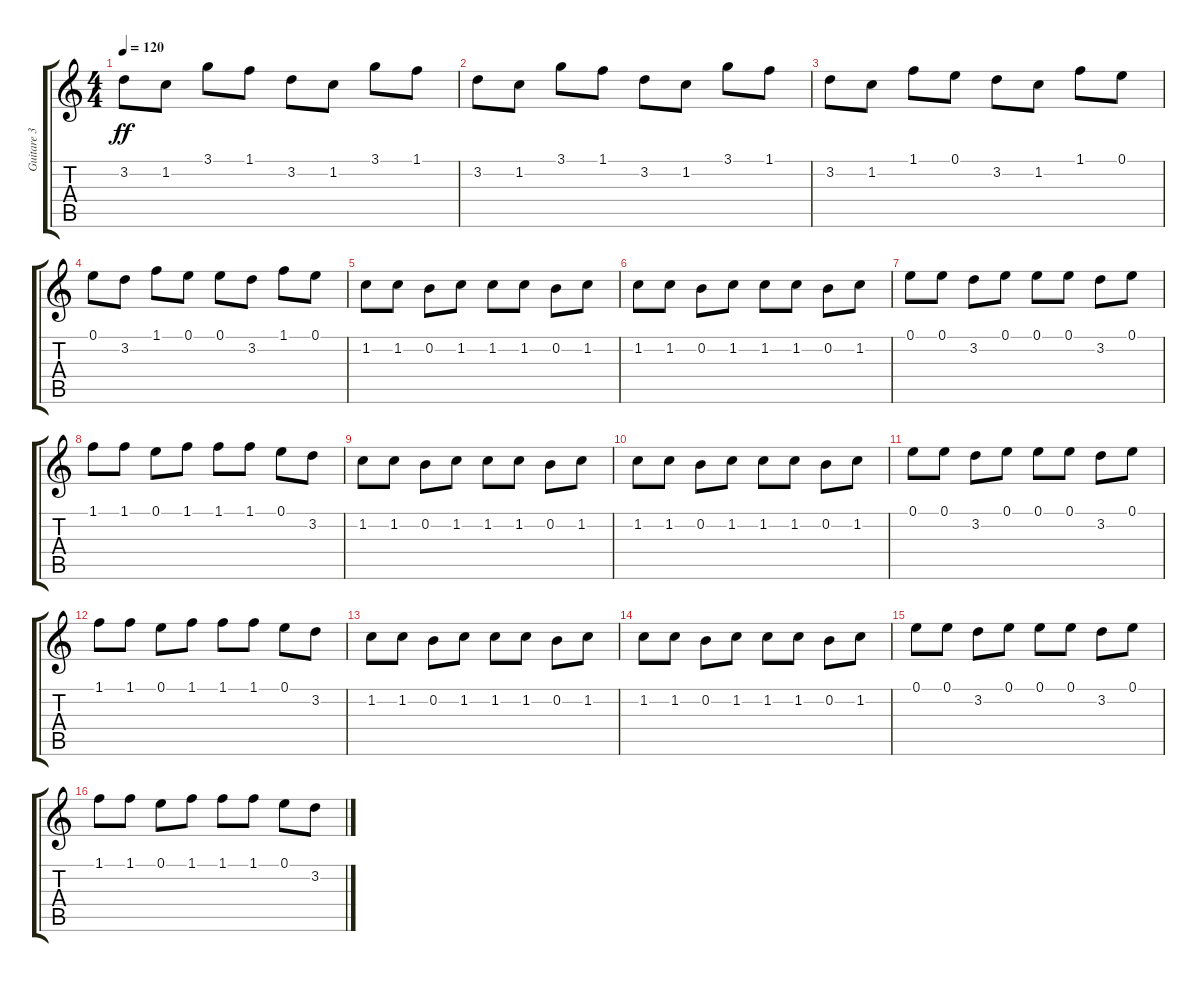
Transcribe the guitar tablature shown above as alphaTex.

\track ("Guitare 3" "Guitare 3") {instrument electricguitarclean}
\staff {score tabs}
\tuning (E4 B3 G3 D3 A2 E2) {hide}
\ts (4 4)
\tempo 120
\clef g2
\ks c
3.2.8{dy ff} 1.2.8 3.1.8 1.1.8 3.2.8 1.2.8 3.1.8 1.1.8 |
3.2.8 1.2.8 3.1.8 1.1.8 3.2.8 1.2.8 3.1.8 1.1.8 |
3.2.8 1.2.8 1.1.8 0.1.8 3.2.8 1.2.8 1.1.8 0.1.8 |
0.1.8 3.2.8 1.1.8 0.1.8 0.1.8 3.2.8 1.1.8 0.1.8 |
1.2.8 1.2.8 0.2.8 1.2.8 1.2.8 1.2.8 0.2.8 1.2.8 |
1.2.8 1.2.8 0.2.8 1.2.8 1.2.8 1.2.8 0.2.8 1.2.8 |
0.1.8 0.1.8 3.2.8 0.1.8 0.1.8 0.1.8 3.2.8 0.1.8 |
1.1.8 1.1.8 0.1.8 1.1.8 1.1.8 1.1.8 0.1.8 3.2.8 |
1.2.8 1.2.8 0.2.8 1.2.8 1.2.8 1.2.8 0.2.8 1.2.8 |
1.2.8 1.2.8 0.2.8 1.2.8 1.2.8 1.2.8 0.2.8 1.2.8 |
0.1.8 0.1.8 3.2.8 0.1.8 0.1.8 0.1.8 3.2.8 0.1.8 |
1.1.8 1.1.8 0.1.8 1.1.8 1.1.8 1.1.8 0.1.8 3.2.8 |
1.2.8 1.2.8 0.2.8 1.2.8 1.2.8 1.2.8 0.2.8 1.2.8 |
1.2.8 1.2.8 0.2.8 1.2.8 1.2.8 1.2.8 0.2.8 1.2.8 |
0.1.8{volume 0} 0.1.8 3.2.8 0.1.8 0.1.8 0.1.8 3.2.8 0.1.8 |
1.1.8 1.1.8 0.1.8 1.1.8 1.1.8 1.1.8 0.1.8 3.2.8
